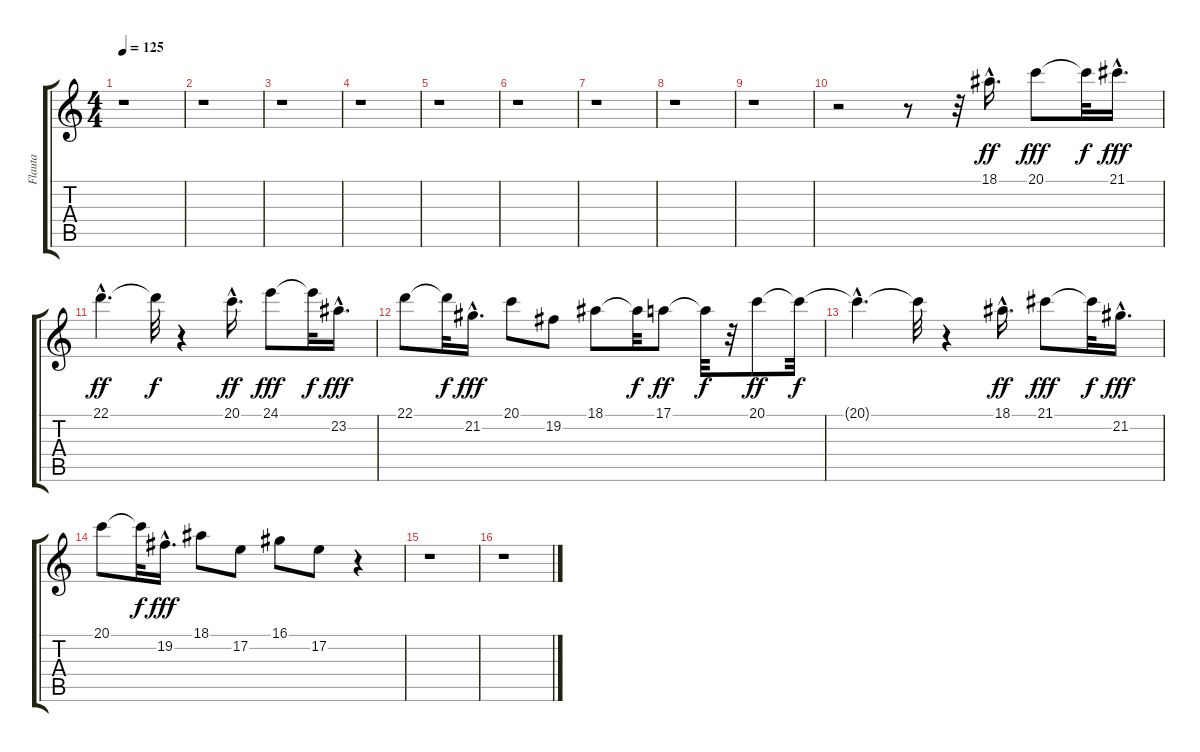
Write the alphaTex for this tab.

\track ("Flauta" "Flauta") {instrument flute}
\staff {score tabs}
\tuning (E4 B3 G3 D3 A2 E2) {hide}
\ts (4 4)
\tempo 125
\clef g2
\ks c
r.1{dy f} |
r.1 |
r.1 |
r.1 |
r.1 |
r.1 |
r.1 |
r.1 |
r.1 |
r.2 r.8 r.32 18.1{hac}.16{d dy ff} 20.1.8{dy fff} 20.1{t}.32{dy f} 21.1{hac}.16{d dy fff} |
22.1{hac}.4{d dy ff} 22.1{t}.32{dy f} r.4 20.1{hac}.16{d dy ff} 24.1.8{dy fff} 24.1{t}.32{dy f} 23.2{hac}.16{d dy fff} |
22.1.8 22.1{t}.32{dy f} 21.2{hac}.16{d dy fff} 20.1.8 19.2.8 18.1.8 18.1{t}.32{dy f} 17.1.8{dy ff} 17.1{t}.32{dy f} r.32 20.1.8{dy ff} 20.1{t}.32{dy f} |
20.1{hac t}.4{d} 20.1{t}.32 r.4 18.1{hac}.16{d dy ff} 21.1.8{dy fff} 21.1{t}.32{dy f} 21.2{hac}.16{d dy fff} |
20.1.8 20.1{t}.32{dy f} 19.2{hac}.16{d dy fff} 18.1.8 17.2.8 16.1.8 17.2.8 r.4 |
r.1 |
r.1
